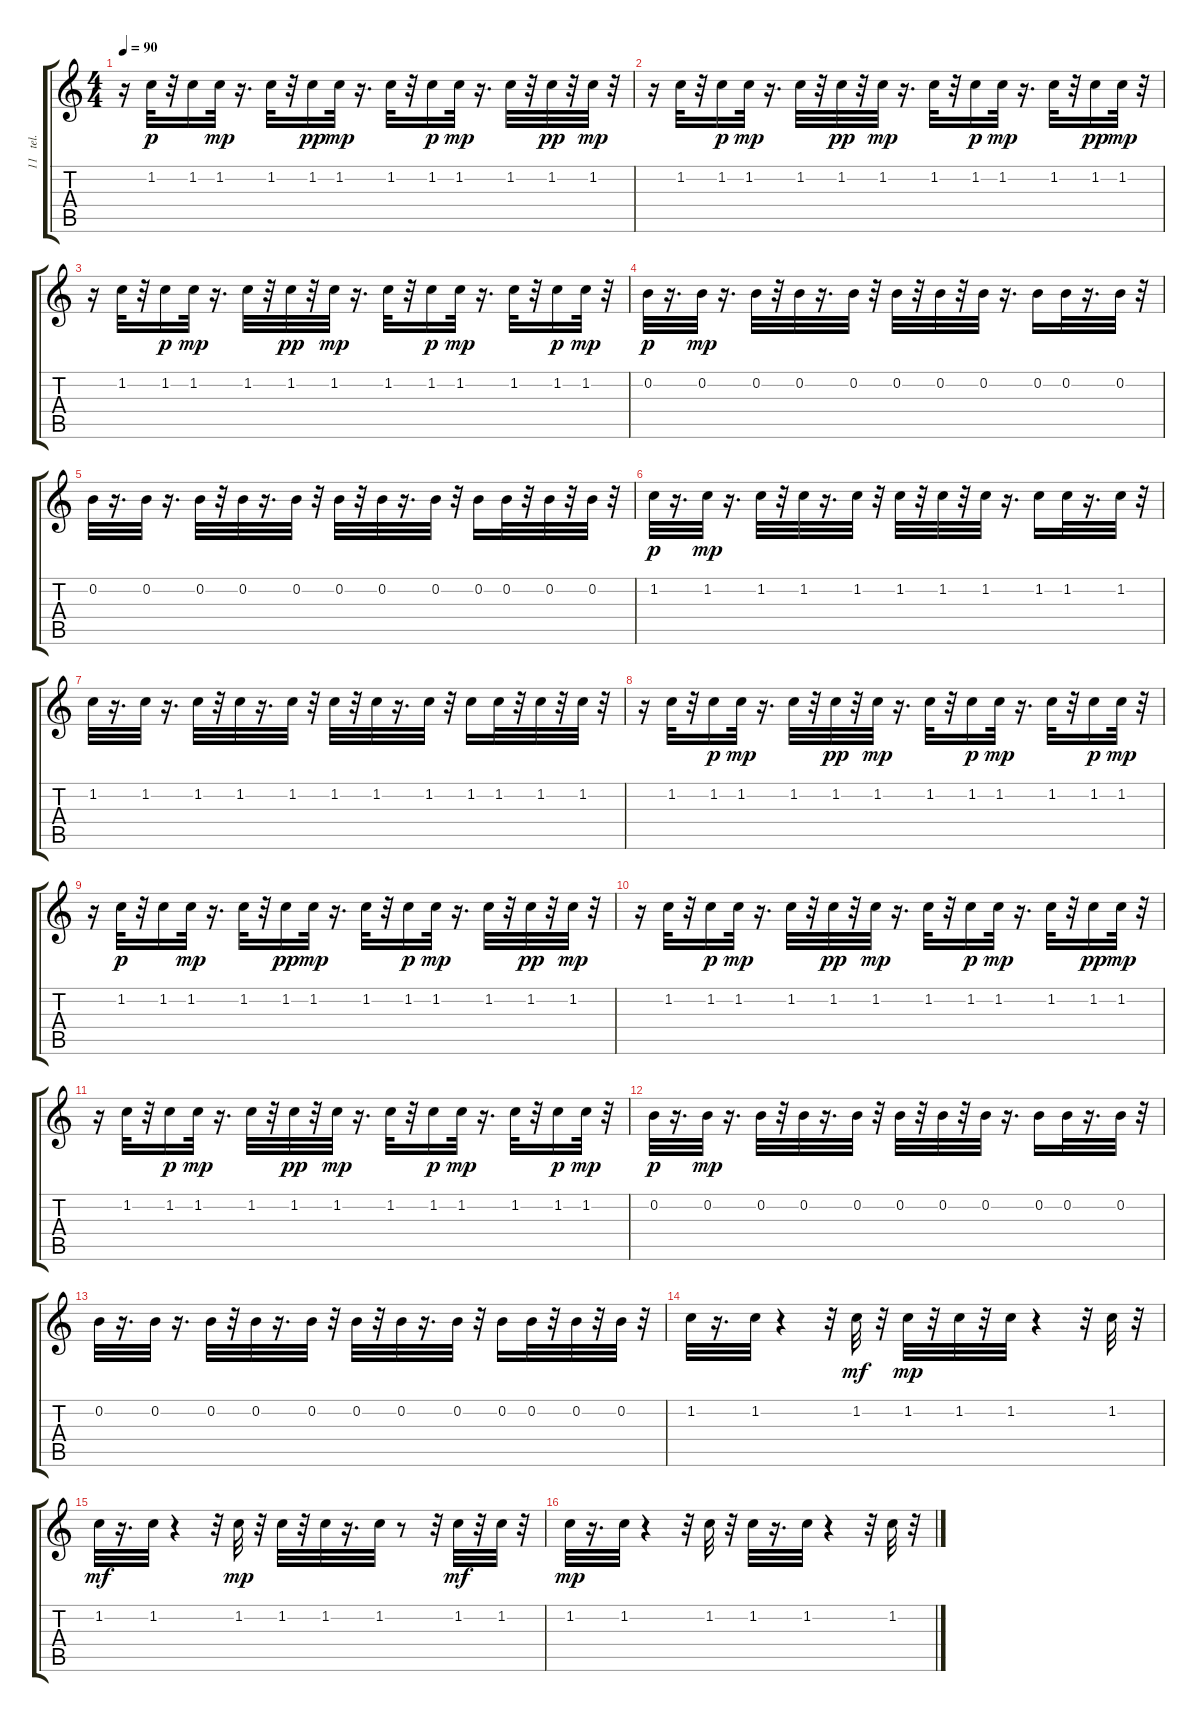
\track ("11   tel. (812) 592-3097" "11   tel. ") {instrument electricguitarclean}
\staff {score tabs}
\tuning (E4 B3 G3 D3 A2 E2) {hide}
\ts (4 4)
\tempo 90
\clef g2
\ks c
r.16{dy mp} 1.2.32{dy p} r.32 1.2.16 1.2.32{dy mp} r.16{d} 1.2.32 r.32 1.2.16{dy pp} 1.2.32{dy mp} r.16{d} 1.2.32 r.32 1.2.16{dy p} 1.2.32{dy mp} r.16{d} 1.2.32 r.32 1.2.32{dy pp} r.32 1.2.32{dy mp} r.32 |
r.16 1.2.32 r.32 1.2.16{dy p} 1.2.32{dy mp} r.16{d} 1.2.32 r.32 1.2.32{dy pp} r.32 1.2.32{dy mp} r.16{d} 1.2.32 r.32 1.2.16{dy p} 1.2.32{dy mp} r.16{d} 1.2.32 r.32 1.2.16{dy pp} 1.2.32{dy mp} r.32 |
r.16 1.2.32 r.32 1.2.16{dy p} 1.2.32{dy mp} r.16{d} 1.2.32 r.32 1.2.32{dy pp} r.32 1.2.32{dy mp} r.16{d} 1.2.32 r.32 1.2.16{dy p} 1.2.32{dy mp} r.16{d} 1.2.32 r.32 1.2.16{dy p} 1.2.32{dy mp} r.32 |
0.2.32{dy p} r.16{d} 0.2.32{dy mp} r.16{d} 0.2.32 r.32 0.2.32 r.16{d} 0.2.32 r.32 0.2.32 r.32 0.2.32 r.32 0.2.32 r.16{d} 0.2.16 0.2.32 r.16{d} 0.2.32 r.32 |
0.2.32 r.16{d} 0.2.32 r.16{d} 0.2.32 r.32 0.2.32 r.16{d} 0.2.32 r.32 0.2.32 r.32 0.2.32 r.16{d} 0.2.32 r.32 0.2.16 0.2.32 r.32 0.2.32 r.32 0.2.32 r.32 |
1.2.32{dy p} r.16{d} 1.2.32{dy mp} r.16{d} 1.2.32 r.32 1.2.32 r.16{d} 1.2.32 r.32 1.2.32 r.32 1.2.32 r.32 1.2.32 r.16{d} 1.2.16 1.2.32 r.16{d} 1.2.32 r.32 |
1.2.32 r.16{d} 1.2.32 r.16{d} 1.2.32 r.32 1.2.32 r.16{d} 1.2.32 r.32 1.2.32 r.32 1.2.32 r.16{d} 1.2.32 r.32 1.2.16 1.2.32 r.32 1.2.32 r.32 1.2.32 r.32 |
r.16 1.2.32 r.32 1.2.16{dy p} 1.2.32{dy mp} r.16{d} 1.2.32 r.32 1.2.32{dy pp} r.32 1.2.32{dy mp} r.16{d} 1.2.32 r.32 1.2.16{dy p} 1.2.32{dy mp} r.16{d} 1.2.32 r.32 1.2.16{dy p} 1.2.32{dy mp} r.32 |
r.16 1.2.32{dy p} r.32 1.2.16 1.2.32{dy mp} r.16{d} 1.2.32 r.32 1.2.16{dy pp} 1.2.32{dy mp} r.16{d} 1.2.32 r.32 1.2.16{dy p} 1.2.32{dy mp} r.16{d} 1.2.32 r.32 1.2.32{dy pp} r.32 1.2.32{dy mp} r.32 |
r.16 1.2.32 r.32 1.2.16{dy p} 1.2.32{dy mp} r.16{d} 1.2.32 r.32 1.2.32{dy pp} r.32 1.2.32{dy mp} r.16{d} 1.2.32 r.32 1.2.16{dy p} 1.2.32{dy mp} r.16{d} 1.2.32 r.32 1.2.16{dy pp} 1.2.32{dy mp} r.32 |
r.16 1.2.32 r.32 1.2.16{dy p} 1.2.32{dy mp} r.16{d} 1.2.32 r.32 1.2.32{dy pp} r.32 1.2.32{dy mp} r.16{d} 1.2.32 r.32 1.2.16{dy p} 1.2.32{dy mp} r.16{d} 1.2.32 r.32 1.2.16{dy p} 1.2.32{dy mp} r.32 |
0.2.32{dy p} r.16{d} 0.2.32{dy mp} r.16{d} 0.2.32 r.32 0.2.32 r.16{d} 0.2.32 r.32 0.2.32 r.32 0.2.32 r.32 0.2.32 r.16{d} 0.2.16 0.2.32 r.16{d} 0.2.32 r.32 |
0.2.32 r.16{d} 0.2.32 r.16{d} 0.2.32 r.32 0.2.32 r.16{d} 0.2.32 r.32 0.2.32 r.32 0.2.32 r.16{d} 0.2.32 r.32 0.2.16 0.2.32 r.32 0.2.32 r.32 0.2.32 r.32 |
1.2.32 r.16{d} 1.2.32 r.4 r.32 1.2.32{dy mf} r.32 1.2.32{dy mp} r.32 1.2.32 r.32 1.2.32 r.4 r.32 1.2.32 r.32 |
1.2.32{dy mf} r.16{d} 1.2.32 r.4 r.32 1.2.32{dy mp} r.32 1.2.32 r.32 1.2.32 r.16{d} 1.2.32 r.8 r.32 1.2.32{dy mf} r.32 1.2.32 r.32 |
1.2.32{dy mp} r.16{d} 1.2.32 r.4 r.32 1.2.32 r.32 1.2.32 r.16{d} 1.2.32 r.4 r.32 1.2.32 r.32
